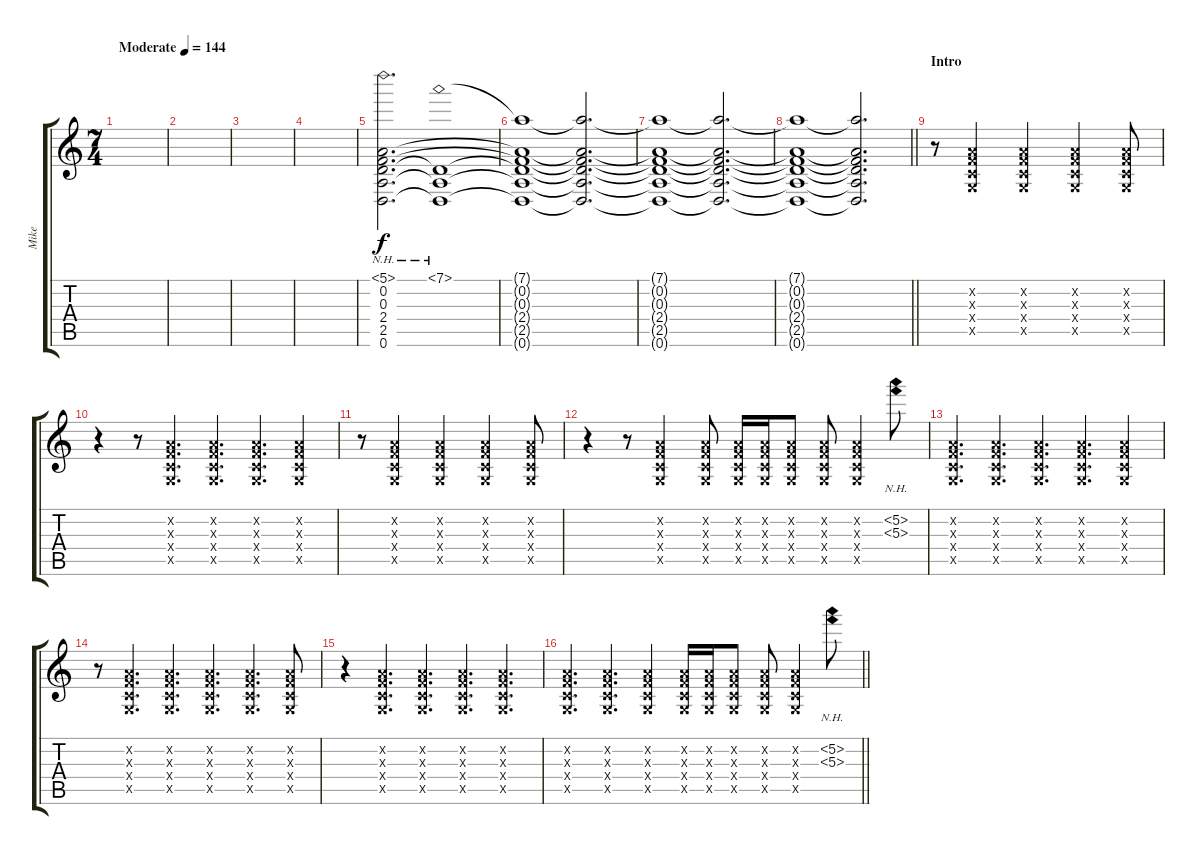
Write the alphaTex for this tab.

\track ("Mike" "Mike") {instrument overdrivenguitar}
\staff {score tabs}
\tuning (D4 A3 F3 C3 G2 D2) {hide}
\ts (7 4)
\tempo (144 "Moderate")
\clef g2
\ks c
|
|
|
|
(5.1{nh} 0.2 0.3 2.4 2.5 0.6).2{d} (7.1{nh} 2.4{t} 2.5{t} 0.6{t}).1 |
(7.1{t} 0.2{t} 0.3{t} 2.4{t} 2.5{t} 0.6{t}).1 (7.1{t} 0.2{t} 0.3{t} 2.4{t} 2.5{t} 0.6{t}).2{d} |
(7.1{t} 0.2{t} 0.3{t} 2.4{t} 2.5{t} 0.6{t}).1 (7.1{t} 0.2{t} 0.3{t} 2.4{t} 2.5{t} 0.6{t}).2{d} |
\barLineRight lightlight
(7.1{t} 0.2{t} 0.3{t} 2.4{t} 2.5{t} 0.6{t}).1 (7.1{t} 0.2{t} 0.3{t} 2.4{t} 2.5{t} 0.6{t}).2{d} |
\section ("" "Intro")
r.8 (0.2{x} 0.3{x} 0.4{x} 0.5{x}).2 (0.2{x} 0.3{x} 0.4{x} 0.5{x}).2 (0.2{x} 0.3{x} 0.4{x} 0.5{x}).2 (0.2{x} 0.3{x} 0.4{x} 0.5{x}).8 |
r.4 r.8 (0.2{x} 0.3{x} 0.4{x} 0.5{x}).4{d} (0.2{x} 0.3{x} 0.4{x} 0.5{x}).4{d} (0.2{x} 0.3{x} 0.4{x} 0.5{x}).4{d} (0.2{x} 0.3{x} 0.4{x} 0.5{x}).4 |
r.8 (0.2{x} 0.3{x} 0.4{x} 0.5{x}).2 (0.2{x} 0.3{x} 0.4{x} 0.5{x}).2 (0.2{x} 0.3{x} 0.4{x} 0.5{x}).2 (0.2{x} 0.3{x} 0.4{x} 0.5{x}).8 |
r.4 r.8 (0.2{x} 0.3{x} 0.4{x} 0.5{x}).2 (0.2{x} 0.3{x} 0.4{x} 0.5{x}).8 (0.2{x} 0.3{x} 0.4{x} 0.5{x}).16 (0.2{x} 0.3{x} 0.4{x} 0.5{x}).16 (0.2{x} 0.3{x} 0.4{x} 0.5{x}).8 (0.2{x} 0.3{x} 0.4{x} 0.5{x}).8 (0.2{x} 0.3{x} 0.4{x} 0.5{x}).4 (5.2{nh} 5.3{nh}).8 |
(0.2{x} 0.3{x} 0.4{x} 0.5{x}).4{d} (0.2{x} 0.3{x} 0.4{x} 0.5{x}).4{d} (0.2{x} 0.3{x} 0.4{x} 0.5{x}).4{d} (0.2{x} 0.3{x} 0.4{x} 0.5{x}).4{d} (0.2{x} 0.3{x} 0.4{x} 0.5{x}).4 |
r.8 (0.2{x} 0.3{x} 0.4{x} 0.5{x}).4{d} (0.2{x} 0.3{x} 0.4{x} 0.5{x}).4{d} (0.2{x} 0.3{x} 0.4{x} 0.5{x}).4{d} (0.2{x} 0.3{x} 0.4{x} 0.5{x}).4{d} (0.2{x} 0.3{x} 0.4{x} 0.5{x}).8 |
r.4 (0.2{x} 0.3{x} 0.4{x} 0.5{x}).4{d} (0.2{x} 0.3{x} 0.4{x} 0.5{x}).4{d} (0.2{x} 0.3{x} 0.4{x} 0.5{x}).4{d} (0.2{x} 0.3{x} 0.4{x} 0.5{x}).4{d} |
\barLineRight lightlight
(0.2{x} 0.3{x} 0.4{x} 0.5{x}).4{d} (0.2{x} 0.3{x} 0.4{x} 0.5{x}).4{d} (0.2{x} 0.3{x} 0.4{x} 0.5{x}).4 (0.2{x} 0.3{x} 0.4{x} 0.5{x}).16 (0.2{x} 0.3{x} 0.4{x} 0.5{x}).16 (0.2{x} 0.3{x} 0.4{x} 0.5{x}).8 (0.2{x} 0.3{x} 0.4{x} 0.5{x}).8 (0.2{x} 0.3{x} 0.4{x} 0.5{x}).4 (5.2{nh} 5.3{nh}).8
